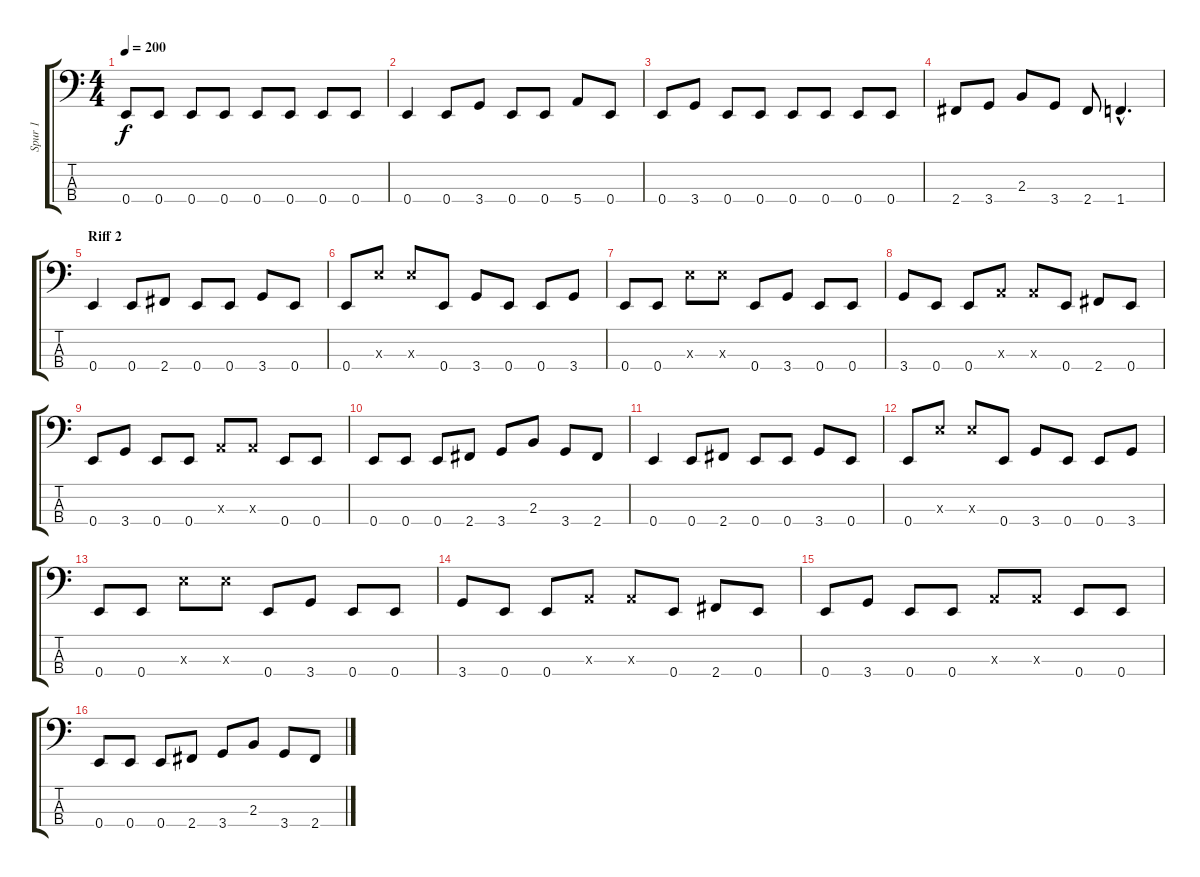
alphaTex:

\track ("Spur 1" "Spur 1") {instrument electricbasspick}
\staff {score tabs}
\tuning (G2 D2 A1 E1) {hide}
\ts (4 4)
\tempo 200
\clef f4
\ks c
0.4.8{dy f} 0.4.8 0.4.8 0.4.8 0.4.8 0.4.8 0.4.8 0.4.8 |
0.4.4 0.4.8 3.4.8 0.4.8 0.4.8 5.4.8 0.4.8 |
0.4.8 3.4.8 0.4.8 0.4.8 0.4.8 0.4.8 0.4.8 0.4.8 |
2.4.8 3.4.8 2.3.8 3.4.8 2.4.8 1.4{hac}.4{d} |
\section ("" "Riff 2")
0.4.4 0.4.8 2.4.8 0.4.8 0.4.8 3.4.8 0.4.8 |
0.4.8 7.3{x}.8 7.3{x}.8 0.4.8 3.4.8 0.4.8 0.4.8 3.4.8 |
0.4.8 0.4.8 7.3{x}.8 7.3{x}.8 0.4.8 3.4.8 0.4.8 0.4.8 |
3.4.8 0.4.8 0.4.8 0.3{x}.8 0.3{x}.8 0.4.8 2.4.8 0.4.8 |
0.4.8 3.4.8 0.4.8 0.4.8 0.3{x}.8 0.3{x}.8 0.4.8 0.4.8 |
0.4.8 0.4.8 0.4.8 2.4.8 3.4.8 2.3.8 3.4.8 2.4.8 |
0.4.4 0.4.8 2.4.8 0.4.8 0.4.8 3.4.8 0.4.8 |
0.4.8 7.3{x}.8 7.3{x}.8 0.4.8 3.4.8 0.4.8 0.4.8 3.4.8 |
0.4.8 0.4.8 7.3{x}.8 7.3{x}.8 0.4.8 3.4.8 0.4.8 0.4.8 |
3.4.8 0.4.8 0.4.8 0.3{x}.8 0.3{x}.8 0.4.8 2.4.8 0.4.8 |
0.4.8 3.4.8 0.4.8 0.4.8 0.3{x}.8 0.3{x}.8 0.4.8 0.4.8 |
0.4.8 0.4.8 0.4.8 2.4.8 3.4.8 2.3.8 3.4.8 2.4.8
